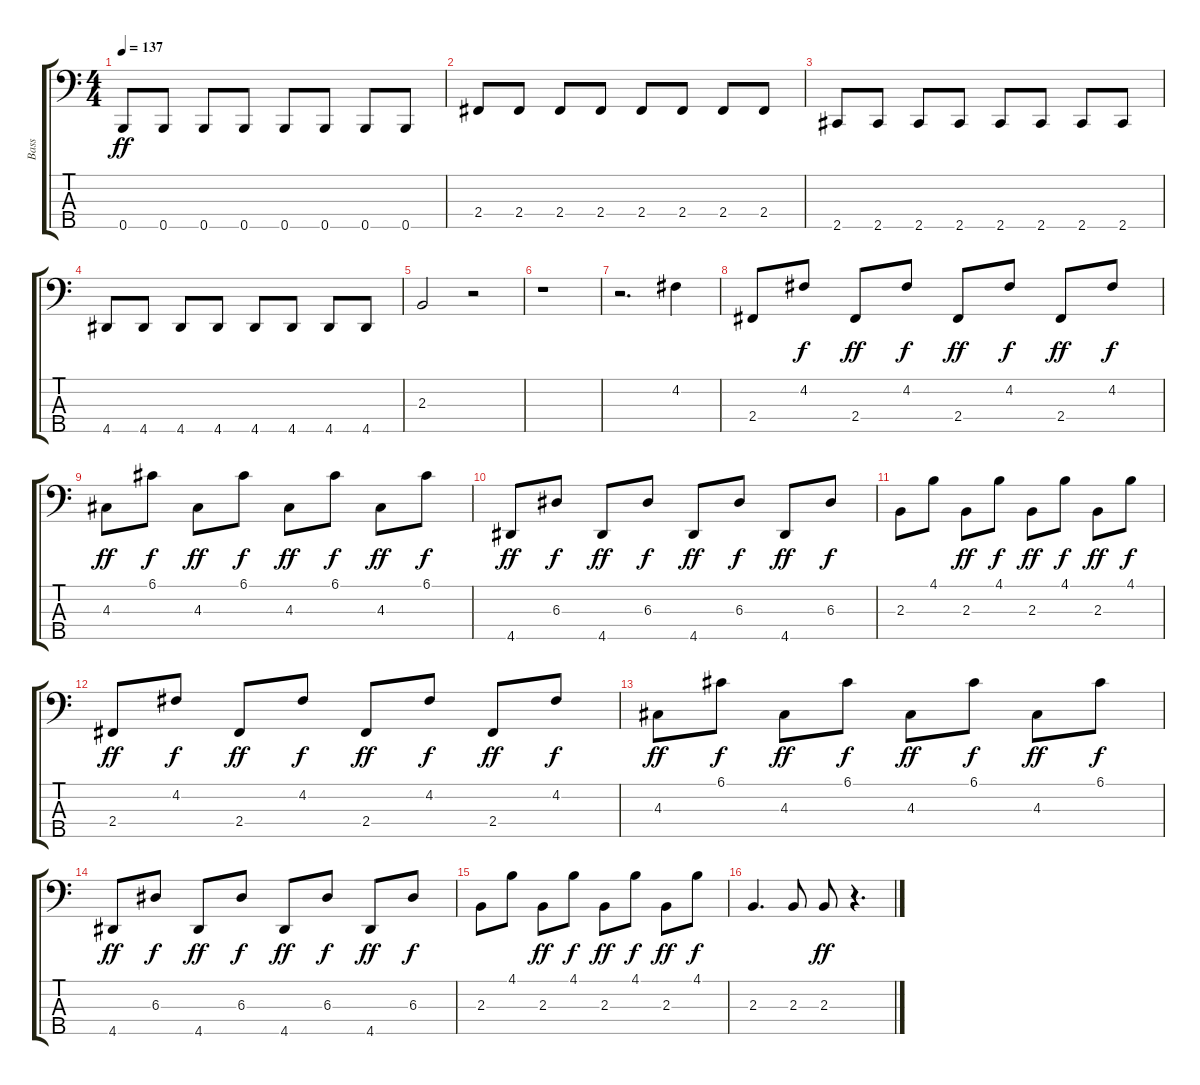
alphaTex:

\track ("Bass" "Bass") {instrument electricbassfinger}
\staff {score tabs}
\tuning (G2 D2 A1 E1 B0) {hide}
\ts (4 4)
\tempo 137
\clef f4
\ks c
0.5.8{dy ff} 0.5.8 0.5.8 0.5.8 0.5.8 0.5.8 0.5.8 0.5.8 |
2.4.8 2.4.8 2.4.8 2.4.8 2.4.8 2.4.8 2.4.8 2.4.8 |
2.5.8 2.5.8 2.5.8 2.5.8 2.5.8 2.5.8 2.5.8 2.5.8 |
4.5.8 4.5.8 4.5.8 4.5.8 4.5.8 4.5.8 4.5.8 4.5.8 |
2.3.2 r.2 |
r.1 |
r.2{d} 4.2.4 |
2.4.8 4.2.8{dy f} 2.4.8{dy ff} 4.2.8{dy f} 2.4.8{dy ff} 4.2.8{dy f} 2.4.8{dy ff} 4.2.8{dy f} |
4.3.8{dy ff} 6.1.8{dy f} 4.3.8{dy ff} 6.1.8{dy f} 4.3.8{dy ff} 6.1.8{dy f} 4.3.8{dy ff} 6.1.8{dy f} |
4.5.8{dy ff} 6.3.8{dy f} 4.5.8{dy ff} 6.3.8{dy f} 4.5.8{dy ff} 6.3.8{dy f} 4.5.8{dy ff} 6.3.8{dy f} |
2.3.8 4.1.8 2.3.8{dy ff} 4.1.8{dy f} 2.3.8{dy ff} 4.1.8{dy f} 2.3.8{dy ff} 4.1.8{dy f} |
2.4.8{dy ff} 4.2.8{dy f} 2.4.8{dy ff} 4.2.8{dy f} 2.4.8{dy ff} 4.2.8{dy f} 2.4.8{dy ff} 4.2.8{dy f} |
4.3.8{dy ff} 6.1.8{dy f} 4.3.8{dy ff} 6.1.8{dy f} 4.3.8{dy ff} 6.1.8{dy f} 4.3.8{dy ff} 6.1.8{dy f} |
4.5.8{dy ff} 6.3.8{dy f} 4.5.8{dy ff} 6.3.8{dy f} 4.5.8{dy ff} 6.3.8{dy f} 4.5.8{dy ff} 6.3.8{dy f} |
2.3.8 4.1.8 2.3.8{dy ff} 4.1.8{dy f} 2.3.8{dy ff} 4.1.8{dy f} 2.3.8{dy ff} 4.1.8{dy f} |
2.3.4{d} 2.3.8 2.3.8{dy ff} r.4{d}
